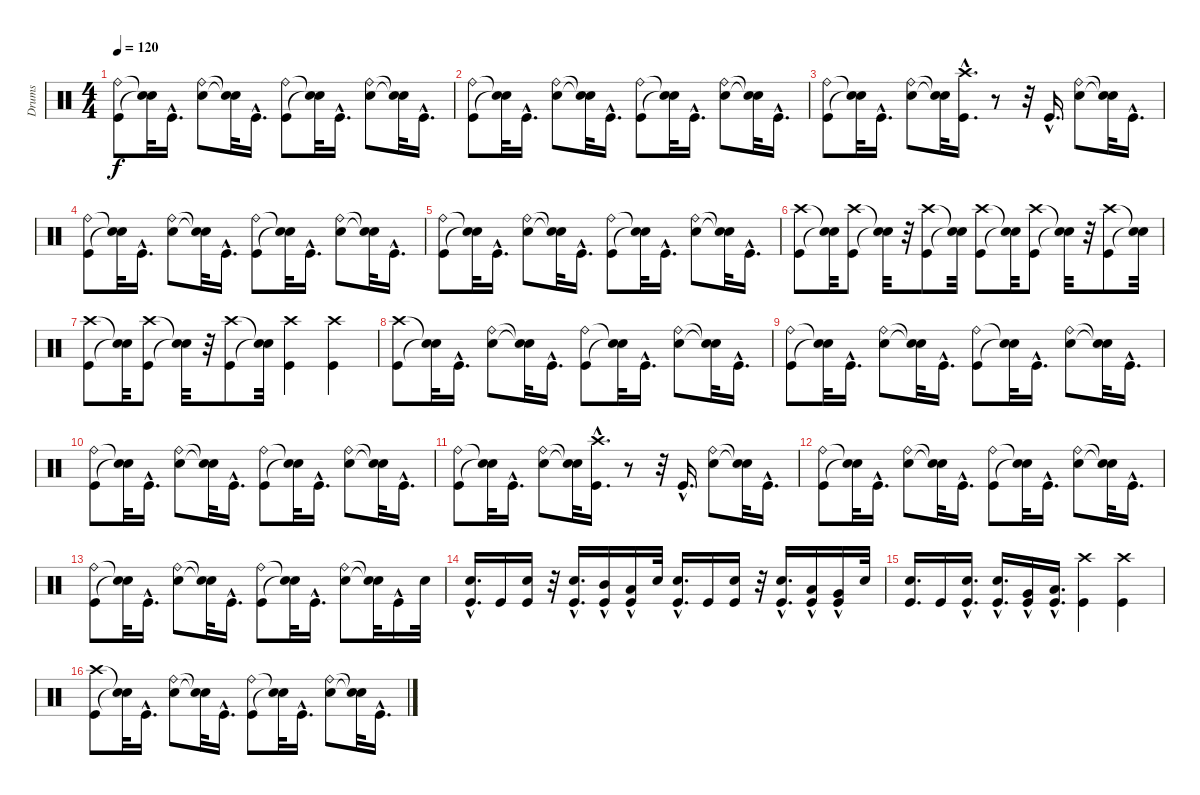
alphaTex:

\track ("Drums" "Drums") {instrument percussion}
\staff {score}
\articulation defaults
\ts (4 4)
\tempo 120
\clef neutral
\ks c
("Kick (hit)" "Ride (bell)").8{dy f} ("Snare (hit)"{t} "Snare (hit)"{t}).32 "Kick (hit)"{hac}.16{d} ("Ride (bell)" "Snare (hit) 2").8 ("Snare (hit)"{t} "Snare (hit)"{t}).32 "Kick (hit)"{hac}.16{d} ("Ride (bell)" "Kick (hit)").8 ("Snare (hit)"{t} "Snare (hit)"{t}).32 "Kick (hit)"{hac}.16{d} ("Ride (bell)" "Snare (hit) 2").8 ("Snare (hit)"{t} "Snare (hit)"{t}).32 "Kick (hit)"{hac}.16{d} |
("Ride (bell)" "Kick (hit)").8 ("Snare (hit)"{t} "Snare (hit)"{t}).32 "Kick (hit)"{hac}.16{d} ("Snare (hit) 2" "Ride (bell)").8 ("Snare (hit)"{t} "Snare (hit)"{t}).32 "Kick (hit)"{hac}.16{d} ("Ride (bell)" "Kick (hit)").8 ("Snare (hit)"{t} "Snare (hit)"{t}).32 "Kick (hit)"{hac}.16{d} ("Ride (bell)" "Snare (hit) 2").8 ("Snare (hit)"{t} "Snare (hit)"{t}).32 "Kick (hit)"{hac}.16{d} |
("Kick (hit)" "Ride (bell)").8 ("Snare (hit)"{t} "Snare (hit)"{t}).32 "Kick (hit)"{hac}.16{d} ("Snare (hit) 2" "Ride (bell)").8 ("Snare (hit)"{t} "Snare (hit)"{t}).32 ("Crash high (hit)"{hac} "Kick (hit)"{hac}).16{d} r.8 r.32 "Kick (hit)"{hac}.16{d} ("Snare (hit) 2" "Ride (bell)").8 ("Snare (hit)"{t} "Snare (hit)"{t}).32 "Kick (hit)"{hac}.16{d} |
("Ride (bell)" "Kick (hit)").8 ("Snare (hit)"{t} "Snare (hit)"{t}).32 "Kick (hit)"{hac}.16{d} ("Snare (hit) 2" "Ride (bell)").8 ("Snare (hit)"{t} "Snare (hit)"{t}).32 "Kick (hit)"{hac}.16{d} ("Kick (hit)" "Ride (bell)").8 ("Snare (hit)"{t} "Snare (hit)"{t}).32 "Kick (hit)"{hac}.16{d} ("Ride (bell)" "Snare (hit) 2").8 ("Snare (hit)"{t} "Snare (hit)"{t}).32 "Kick (hit)"{hac}.16{d} |
("Ride (bell)" "Kick (hit)").8 ("Snare (hit)"{t} "Snare (hit)"{t}).32 "Kick (hit)"{hac}.16{d} ("Snare (hit) 2" "Ride (bell)").8 ("Snare (hit)"{t} "Snare (hit)"{t}).32 "Kick (hit)"{hac}.16{d} ("Ride (bell)" "Kick (hit)").8 ("Snare (hit)"{t} "Snare (hit)"{t}).32 "Kick (hit)"{hac}.16{d} ("Snare (hit) 2" "Ride (bell)").8 ("Snare (hit)"{t} "Snare (hit)"{t}).32 "Kick (hit)"{hac}.16{d} |
("Kick (hit)" "Crash high (hit)").8 ("Snare (hit)"{t} "Snare (hit)"{t}).32 ("Kick (hit)" "Crash high (hit)").8 ("Snare (hit)"{t} "Snare (hit)"{t}).32 r.32 ("Kick (hit)" "Crash high (hit)").8 ("Snare (hit)"{t} "Snare (hit)"{t}).32 ("Kick (hit)" "Crash high (hit)").8 ("Snare (hit)"{t} "Snare (hit)"{t}).32 ("Kick (hit)" "Crash high (hit)").8 ("Snare (hit)"{t} "Snare (hit)"{t}).32 r.32 ("Kick (hit)" "Crash high (hit)").8 ("Snare (hit)"{t} "Snare (hit)"{t}).32 |
("Kick (hit)" "Crash high (hit)").8 ("Snare (hit)"{t} "Snare (hit)"{t}).32 ("Kick (hit)" "Crash high (hit)").8 ("Snare (hit)"{t} "Snare (hit)"{t}).32 r.32 ("Kick (hit)" "Crash high (hit)").8 ("Snare (hit)"{t} "Snare (hit)"{t}).32 ("Kick (hit)" "Crash high (hit)").4 ("Kick (hit)" "Crash high (hit)").4 |
("Kick (hit)" "Crash high (hit)").8 ("Snare (hit)"{t} "Snare (hit)"{t}).32 "Kick (hit)"{hac}.16{d} ("Snare (hit) 2" "Ride (bell)").8 ("Snare (hit)"{t} "Snare (hit)"{t}).32 "Kick (hit)"{hac}.16{d} ("Ride (bell)" "Kick (hit)").8 ("Snare (hit)"{t} "Snare (hit)"{t}).32 "Kick (hit)"{hac}.16{d} ("Snare (hit) 2" "Ride (bell)").8 ("Snare (hit)"{t} "Snare (hit)"{t}).32 "Kick (hit)"{hac}.16{d} |
("Kick (hit)" "Ride (bell)").8 ("Snare (hit)"{t} "Snare (hit)"{t}).32 "Kick (hit)"{hac}.16{d} ("Ride (bell)" "Snare (hit) 2").8 ("Snare (hit)"{t} "Snare (hit)"{t}).32 "Kick (hit)"{hac}.16{d} ("Ride (bell)" "Kick (hit)").8 ("Snare (hit)"{t} "Snare (hit)"{t}).32 "Kick (hit)"{hac}.16{d} ("Ride (bell)" "Snare (hit) 2").8 ("Snare (hit)"{t} "Snare (hit)"{t}).32 "Kick (hit)"{hac}.16{d} |
("Ride (bell)" "Kick (hit)").8 ("Snare (hit)"{t} "Snare (hit)"{t}).32 "Kick (hit)"{hac}.16{d} ("Snare (hit) 2" "Ride (bell)").8 ("Snare (hit)"{t} "Snare (hit)"{t}).32 "Kick (hit)"{hac}.16{d} ("Ride (bell)" "Kick (hit)").8 ("Snare (hit)"{t} "Snare (hit)"{t}).32 "Kick (hit)"{hac}.16{d} ("Ride (bell)" "Snare (hit) 2").8 ("Snare (hit)"{t} "Snare (hit)"{t}).32 "Kick (hit)"{hac}.16{d} |
("Kick (hit)" "Ride (bell)").8 ("Snare (hit)"{t} "Snare (hit)"{t}).32 "Kick (hit)"{hac}.16{d} ("Snare (hit) 2" "Ride (bell)").8 ("Snare (hit)"{t} "Snare (hit)"{t}).32 ("Crash high (hit)"{hac} "Kick (hit)"{hac}).16{d} r.8 r.32 "Kick (hit)"{hac}.16{d} ("Snare (hit) 2" "Ride (bell)").8 ("Snare (hit)"{t} "Snare (hit)"{t}).32 "Kick (hit)"{hac}.16{d} |
("Ride (bell)" "Kick (hit)").8 ("Snare (hit)"{t} "Snare (hit)"{t}).32 "Kick (hit)"{hac}.16{d} ("Snare (hit) 2" "Ride (bell)").8 ("Snare (hit)"{t} "Snare (hit)"{t}).32 "Kick (hit)"{hac}.16{d} ("Kick (hit)" "Ride (bell)").8 ("Snare (hit)"{t} "Snare (hit)"{t}).32 "Kick (hit)"{hac}.16{d} ("Ride (bell)" "Snare (hit) 2").8 ("Snare (hit)"{t} "Snare (hit)"{t}).32 "Kick (hit)"{hac}.16{d} |
("Ride (bell)" "Kick (hit)").8 ("Snare (hit)"{t} "Snare (hit)"{t}).32 "Kick (hit)"{hac}.16{d} ("Snare (hit) 2" "Ride (bell)").8 ("Snare (hit)"{t} "Snare (hit)"{t}).32 "Kick (hit)"{hac}.16{d} ("Ride (bell)" "Kick (hit)").8 ("Snare (hit)"{t} "Snare (hit)"{t}).32 "Kick (hit)"{hac}.16{d} ("Snare (hit) 2" "Ride (bell)").8 ("Snare (hit)"{t} "Snare (hit)"{t}).32 "Kick (hit)"{hac}.16 "Snare (hit) 2".32 |
("Kick (hit)" "Snare (hit) 2"{hac}).16{d} "Kick (hit)".16 ("Snare (hit) 2" "Kick (hit)").16 r.32 ("Snare (hit) 2"{hac} "Kick (hit)").16{d} ("Mid Tom (hit)"{hac} "Kick (hit)").16 ("Kick (hit)" "Low Tom (hit)"{hac}).16 "Snare (hit) 2".32 ("Kick (hit)" "Snare (hit) 2"{hac}).16{d} "Kick (hit)".16 ("Kick (hit)" "Snare (hit) 2").16 r.32 ("Kick (hit)" "Snare (hit) 2"{hac}).16{d} ("Kick (hit)" "Low Tom (hit)"{hac}).16 ("Kick (hit)" "Very Low Tom (hit)"{hac}).16 "Snare (hit) 2".32 |
("Snare (hit) 2" "Kick (hit)").16{d} "Kick (hit)".16 ("Snare (hit) 2"{hac} "Kick (hit)").16{d} ("Snare (hit) 2"{hac} "Kick (hit)").16{d} ("Kick (hit)" "Very Low Tom (hit)"{hac}).16 ("Low Floor Tom (hit)"{hac} "Kick (hit)").16{d} ("Crash high (hit)" "Kick (hit)").4 ("Crash high (hit)" "Kick (hit)").4 |
("Kick (hit)" "Crash high (hit)").8 ("Snare (hit)"{t} "Snare (hit)"{t}).32 "Kick (hit)"{hac}.16{d} ("Snare (hit) 2" "Ride (bell)").8 ("Snare (hit)"{t} "Snare (hit)"{t}).32 "Kick (hit)"{hac}.16{d} ("Ride (bell)" "Kick (hit)").8 ("Snare (hit)"{t} "Snare (hit)"{t}).32 "Kick (hit)"{hac}.16{d} ("Snare (hit) 2" "Ride (bell)").8 ("Snare (hit)"{t} "Snare (hit)"{t}).32 "Kick (hit)"{hac}.16{d}
